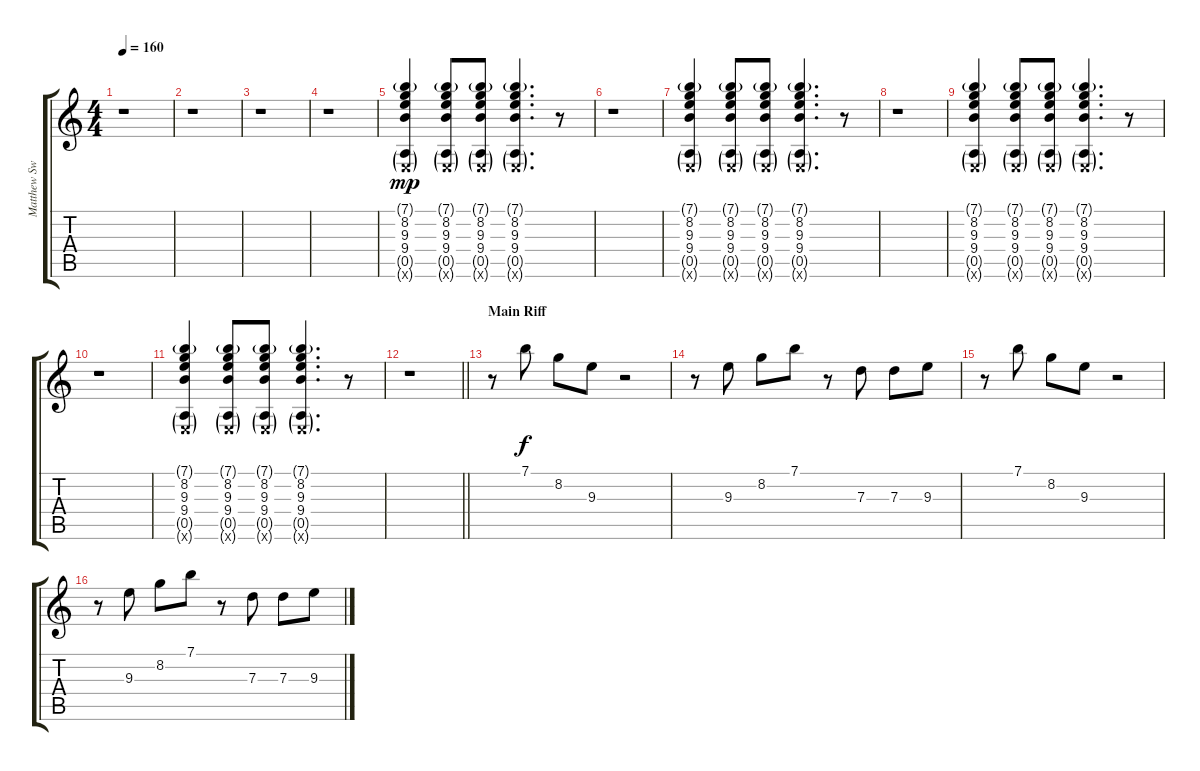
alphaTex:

\track ("Matthew Swinnerton - Guitar" "Matthew Sw") {instrument overdrivenguitar}
\staff {score tabs}
\tuning (E4 B3 G3 D3 A2 E2) {hide}
\ts (4 4)
\tempo 160
\clef g2
\ks c
r.1{dy f} |
r.1 |
r.1 |
r.1 |
(7.1{g} 8.2 9.3 9.4 0.5{g} 0.6{g x}).4{dy mp} (7.1{g} 8.2 9.3 9.4 0.5{g} 0.6{g x}).8 (7.1{g} 8.2 9.3 9.4 0.5{g} 0.6{g x}).8 (7.1{g} 8.2 9.3 9.4 0.5{g} 0.6{g x}).4{d} r.8 |
r.1 |
(7.1{g} 8.2 9.3 9.4 0.5{g} 0.6{g x}).4 (7.1{g} 8.2 9.3 9.4 0.5{g} 0.6{g x}).8 (7.1{g} 8.2 9.3 9.4 0.5{g} 0.6{g x}).8 (7.1{g} 8.2 9.3 9.4 0.5{g} 0.6{g x}).4{d} r.8 |
r.1 |
(7.1{g} 8.2 9.3 9.4 0.5{g} 0.6{g x}).4 (7.1{g} 8.2 9.3 9.4 0.5{g} 0.6{g x}).8 (7.1{g} 8.2 9.3 9.4 0.5{g} 0.6{g x}).8 (7.1{g} 8.2 9.3 9.4 0.5{g} 0.6{g x}).4{d} r.8 |
r.1 |
(7.1{g} 8.2 9.3 9.4 0.5{g} 0.6{g x}).4 (7.1{g} 8.2 9.3 9.4 0.5{g} 0.6{g x}).8 (7.1{g} 8.2 9.3 9.4 0.5{g} 0.6{g x}).8 (7.1{g} 8.2 9.3 9.4 0.5{g} 0.6{g x}).4{d} r.8 |
\barLineRight lightlight
r.1 |
\section ("" "Main Riff")
r.8 7.1.8{dy f} 8.2.8 9.3.8 r.2 |
r.8 9.3.8 8.2.8 7.1.8 r.8 7.3.8 7.3.8 9.3.8 |
r.8 7.1.8 8.2.8 9.3.8 r.2 |
r.8 9.3.8 8.2.8 7.1.8 r.8 7.3.8 7.3.8 9.3.8
